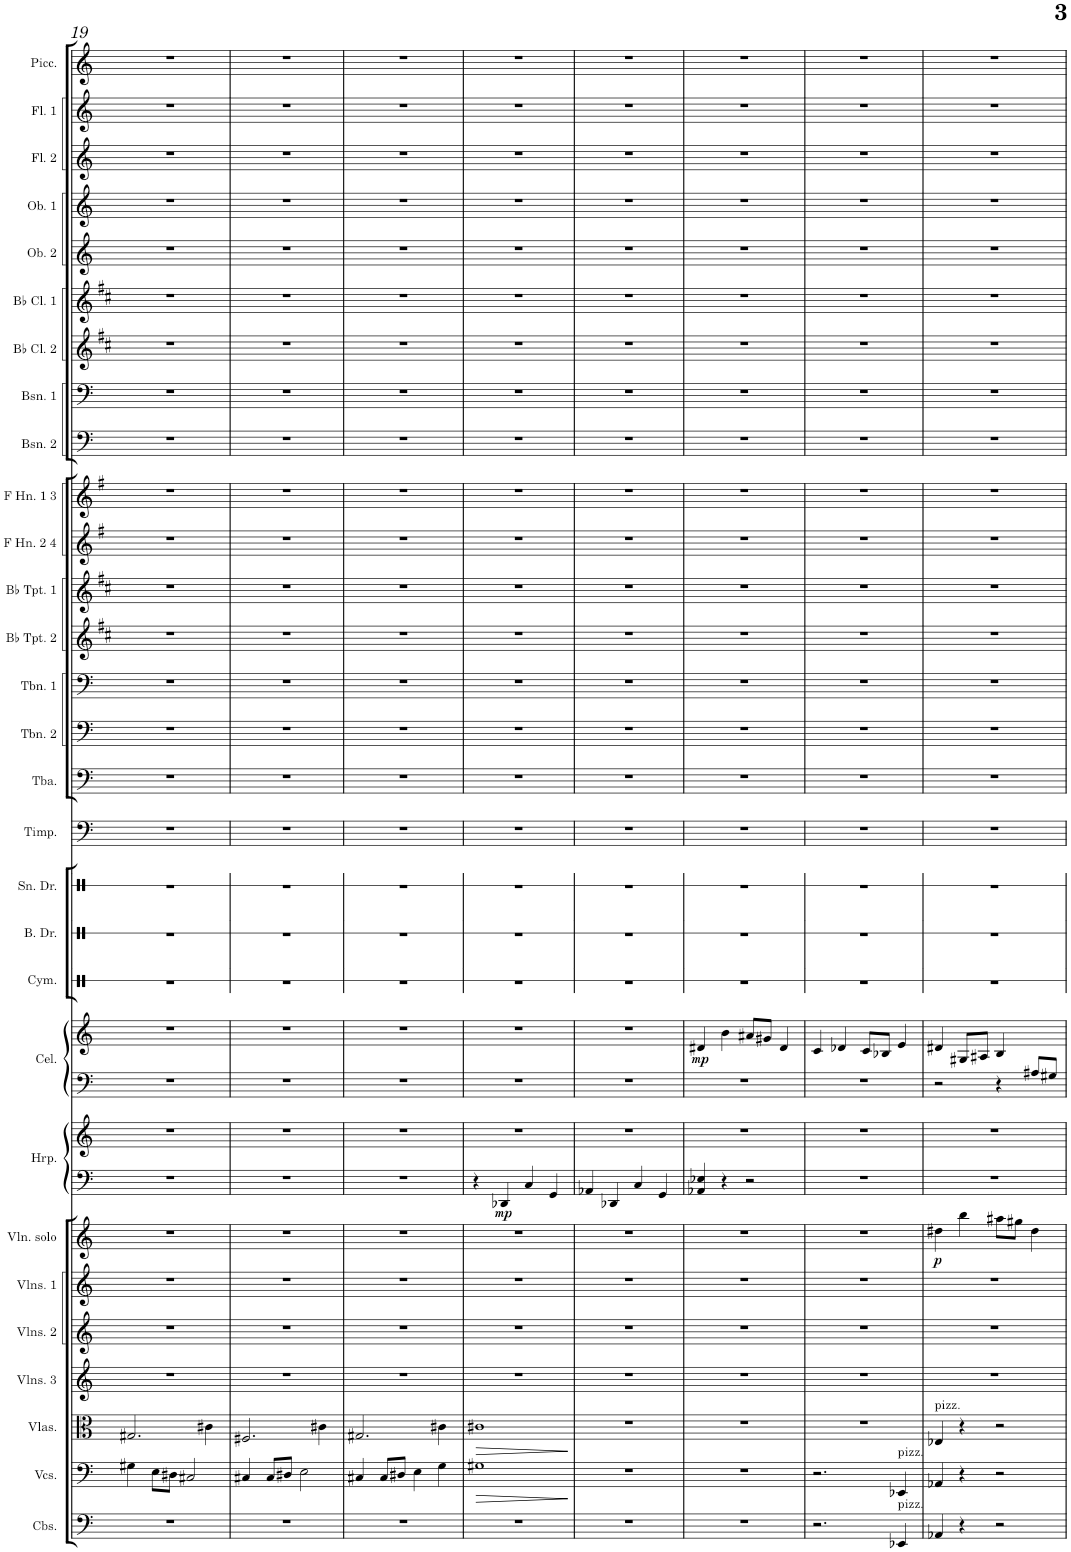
**kern	**kern	**dynam	**kern	**dynam	**kern	**kern	**kern	**kern	**dynam	**kern	**kern	**dynam	**kern	**kern	**dynam	**kern	**kern	**kern	**kern	**kern	**kern	**kern	**kern	**kern	**kern	**kern	**kern	**kern	**kern	**kern	**kern	**kern	**kern	**kern	**kern
*part29	*part28	*part28	*part27	*part27	*part26	*part25	*part24	*part23	*part23	*part22	*part22	*part22	*part21	*part21	*part21	*part20	*part19	*part18	*part17	*part16	*part15	*part14	*part13	*part12	*part11	*part10	*part9	*part8	*part7	*part6	*part5	*part4	*part3	*part2	*part1
*staff31	*staff30	*staff30	*staff29	*staff29	*staff28	*staff27	*staff26	*staff25	*staff25	*staff24	*staff23	*staff23/24	*staff22	*staff21	*staff21/22	*staff20	*staff19	*staff18	*staff17	*staff16	*staff15	*staff14	*staff13	*staff12	*staff11	*staff10	*staff9	*staff8	*staff7	*staff6	*staff5	*staff4	*staff3	*staff2	*staff1
*I"Contrabasses	*I"Violoncellos	*	*I"Violas	*	*I"Violins 3	*I"Violins 2	*I"Violins 1	*I"Violin solo	*	*I"Harp	*	*	*I"Celesta	*	*	*I"Cymbal	*I"Bass Drum	*I"Snare Drum	*I"Timpani	*I"Tuba	*I"Trombone 2	*I"Trombone 1	*I"Bb Trumpet 2	*I"Bb Trumpet 1	*I"F Horn 2 &amp; 4	*I"F Horn 1 &amp; 3	*I"Bassoon 2	*I"Bassoon 1	*I"Bb Clarinet 2	*I"Bb Clarinet 1	*I"Oboe 2	*I"Oboe 1	*I"Flute 2	*I"Flute 1	*I"Piccolo
*I'Cbs.	*I'Vcs.	*	*I'Vlas.	*	*I'Vlns. 3	*I'Vlns. 2	*I'Vlns. 1	*I'Vln. solo	*	*I'Hrp.	*	*	*I'Cel.	*	*	*I'Cym.	*I'B. Dr.	*I'Sn. Dr.	*I'Timp.	*I'Tba.	*I'Tbn. 2	*I'Tbn. 1	*I'Bb Tpt. 2	*I'Bb Tpt. 1	*I'F Hn. 2 4	*I'F Hn. 1 3	*I'Bsn. 2	*I'Bsn. 1	*I'Bb Cl. 2	*I'Bb Cl. 1	*I'Ob. 2	*I'Ob. 1	*I'Fl. 2	*I'Fl. 1	*I'Picc.
!!LO:PB:g=z
*clefF4	*clefF4	*	*clefC3	*	*clefG2	*clefG2	*clefG2	*clefG2	*	*clefF4	*clefG2	*	*clefF4	*clefG2	*	*clefX	*clefX	*clefX	*clefF4	*clefF4	*clefF4	*clefF4	*clefG2	*clefG2	*clefG2	*clefG2	*clefF4	*clefF4	*clefG2	*clefG2	*clefG2	*clefG2	*clefG2	*clefG2	*clefG2
*Trd7c12	*	*	*	*	*	*	*	*	*	*	*	*	*Trd-7c-12	*Trd-7c-12	*	*	*	*	*	*	*	*	*Trd1c2	*Trd1c2	*Trd4c7	*Trd4c7	*	*	*Trd1c2	*Trd1c2	*	*	*	*	*Trd-7c-12
*k[]	*k[]	*	*k[]	*	*k[]	*k[]	*k[]	*k[]	*	*k[]	*k[]	*	*k[]	*k[]	*	*k[]	*k[]	*k[]	*k[]	*k[]	*k[]	*k[]	*k[f#c#]	*k[f#c#]	*k[f#]	*k[f#]	*k[]	*k[]	*k[f#c#]	*k[f#c#]	*k[]	*k[]	*k[]	*k[]	*k[]
*M4/4	*M4/4	*	*M4/4	*	*M4/4	*M4/4	*M4/4	*M4/4	*	*M4/4	*M4/4	*	*M4/4	*M4/4	*	*M4/4	*M4/4	*M4/4	*M4/4	*M4/4	*M4/4	*M4/4	*M4/4	*M4/4	*M4/4	*M4/4	*M4/4	*M4/4	*M4/4	*M4/4	*M4/4	*M4/4	*M4/4	*M4/4	*M4/4
=19	=19	=19	=19	=19	=19	=19	=19	=19	=19	=19	=19	=19	=19	=19	=19	=19	=19	=19	=19	=19	=19	=19	=19	=19	=19	=19	=19	=19	=19	=19	=19	=19	=19	=19	=19
1r	4G#X\	.	2.G#X/	.	1r	1r	1r	1r	.	1r	1r	.	1r	1r	.	1r	1r	1r	1r	1r	1r	1r	1r	1r	1r	1r	1r	1r	1r	1r	1r	1r	1r	1r	1r
.	8E\L	.	.	.	.	.	.	.	.	.	.	.	.	.	.	.	.	.	.	.	.	.	.	.	.	.	.	.	.	.	.	.	.	.	.
.	8D#X\J	.	.	.	.	.	.	.	.	.	.	.	.	.	.	.	.	.	.	.	.	.	.	.	.	.	.	.	.	.	.	.	.	.	.
.	2C#X/	.	.	.	.	.	.	.	.	.	.	.	.	.	.	.	.	.	.	.	.	.	.	.	.	.	.	.	.	.	.	.	.	.	.
.	.	.	4c#X\	.	.	.	.	.	.	.	.	.	.	.	.	.	.	.	.	.	.	.	.	.	.	.	.	.	.	.	.	.	.	.	.
=20	=20	=20	=20	=20	=20	=20	=20	=20	=20	=20	=20	=20	=20	=20	=20	=20	=20	=20	=20	=20	=20	=20	=20	=20	=20	=20	=20	=20	=20	=20	=20	=20	=20	=20	=20
1r	4C#X/	.	2.F#X/	.	1r	1r	1r	1r	.	1r	1r	.	1r	1r	.	1r	1r	1r	1r	1r	1r	1r	1r	1r	1r	1r	1r	1r	1r	1r	1r	1r	1r	1r	1r
.	8C#/L	.	.	.	.	.	.	.	.	.	.	.	.	.	.	.	.	.	.	.	.	.	.	.	.	.	.	.	.	.	.	.	.	.	.
.	8D#X/J	.	.	.	.	.	.	.	.	.	.	.	.	.	.	.	.	.	.	.	.	.	.	.	.	.	.	.	.	.	.	.	.	.	.
.	2E\	.	.	.	.	.	.	.	.	.	.	.	.	.	.	.	.	.	.	.	.	.	.	.	.	.	.	.	.	.	.	.	.	.	.
.	.	.	4c#X\	.	.	.	.	.	.	.	.	.	.	.	.	.	.	.	.	.	.	.	.	.	.	.	.	.	.	.	.	.	.	.	.
=21	=21	=21	=21	=21	=21	=21	=21	=21	=21	=21	=21	=21	=21	=21	=21	=21	=21	=21	=21	=21	=21	=21	=21	=21	=21	=21	=21	=21	=21	=21	=21	=21	=21	=21	=21
1r	4C#X/	.	2.G#X/	.	1r	1r	1r	1r	.	1r	1r	.	1r	1r	.	1r	1r	1r	1r	1r	1r	1r	1r	1r	1r	1r	1r	1r	1r	1r	1r	1r	1r	1r	1r
.	8C#/L	.	.	.	.	.	.	.	.	.	.	.	.	.	.	.	.	.	.	.	.	.	.	.	.	.	.	.	.	.	.	.	.	.	.
.	8D#X/J	.	.	.	.	.	.	.	.	.	.	.	.	.	.	.	.	.	.	.	.	.	.	.	.	.	.	.	.	.	.	.	.	.	.
.	4E\	.	.	.	.	.	.	.	.	.	.	.	.	.	.	.	.	.	.	.	.	.	.	.	.	.	.	.	.	.	.	.	.	.	.
.	4G\	.	4c#X\	.	.	.	.	.	.	.	.	.	.	.	.	.	.	.	.	.	.	.	.	.	.	.	.	.	.	.	.	.	.	.	.
=22	=22	=22	=22	=22	=22	=22	=22	=22	=22	=22	=22	=22	=22	=22	=22	=22	=22	=22	=22	=22	=22	=22	=22	=22	=22	=22	=22	=22	=22	=22	=22	=22	=22	=22	=22
!	!	!LO:HP:b	!	!LO:HP:b	!	!	!	!	!	!	!	!	!	!	!	!	!	!	!	!	!	!	!	!	!	!	!	!	!	!	!	!	!	!	!
1r	1G#X	>	1c#X	>	1r	1r	1r	1r	.	4r	1r	.	1r	1r	.	1r	1r	1r	1r	1r	1r	1r	1r	1r	1r	1r	1r	1r	1r	1r	1r	1r	1r	1r	1r
!	!	!	!	!	!	!	!	!	!	!	!	!LO:DY:b=2	!	!	!	!	!	!	!	!	!	!	!	!	!	!	!	!	!	!	!	!	!	!	!
.	.	.	.	.	.	.	.	.	.	4DD-X/	.	mp	.	.	.	.	.	.	.	.	.	.	.	.	.	.	.	.	.	.	.	.	.	.	.
.	.	.	.	.	.	.	.	.	.	4C/	.	.	.	.	.	.	.	.	.	.	.	.	.	.	.	.	.	.	.	.	.	.	.	.	.
.	.	.	.	.	.	.	.	.	.	4GG/	.	.	.	.	.	.	.	.	.	.	.	.	.	.	.	.	.	.	.	.	.	.	.	.	.
.	.	]	.	]	.	.	.	.	.	.	.	.	.	.	.	.	.	.	.	.	.	.	.	.	.	.	.	.	.	.	.	.	.	.	.
=23	=23	=23	=23	=23	=23	=23	=23	=23	=23	=23	=23	=23	=23	=23	=23	=23	=23	=23	=23	=23	=23	=23	=23	=23	=23	=23	=23	=23	=23	=23	=23	=23	=23	=23	=23
1r	1r	.	1r	.	1r	1r	1r	1r	.	4AA-X/	1r	.	1r	1r	.	1r	1r	1r	1r	1r	1r	1r	1r	1r	1r	1r	1r	1r	1r	1r	1r	1r	1r	1r	1r
.	.	.	.	.	.	.	.	.	.	4DD-X/	.	.	.	.	.	.	.	.	.	.	.	.	.	.	.	.	.	.	.	.	.	.	.	.	.
.	.	.	.	.	.	.	.	.	.	4C/	.	.	.	.	.	.	.	.	.	.	.	.	.	.	.	.	.	.	.	.	.	.	.	.	.
.	.	.	.	.	.	.	.	.	.	4GG/	.	.	.	.	.	.	.	.	.	.	.	.	.	.	.	.	.	.	.	.	.	.	.	.	.
=24	=24	=24	=24	=24	=24	=24	=24	=24	=24	=24	=24	=24	=24	=24	=24	=24	=24	=24	=24	=24	=24	=24	=24	=24	=24	=24	=24	=24	=24	=24	=24	=24	=24	=24	=24
!	!	!	!	!	!	!	!	!	!	!	!	!	!	!	!LO:DY:b	!	!	!	!	!	!	!	!	!	!	!	!	!	!	!	!	!	!	!	!
1r	1r	.	1r	.	1r	1r	1r	1r	.	4AA-X/ 4E-X/	1r	.	1r	4d#X/	mp	1r	1r	1r	1r	1r	1r	1r	1r	1r	1r	1r	1r	1r	1r	1r	1r	1r	1r	1r	1r
.	.	.	.	.	.	.	.	.	.	4r	.	.	.	4b\	.	.	.	.	.	.	.	.	.	.	.	.	.	.	.	.	.	.	.	.	.
.	.	.	.	.	.	.	.	.	.	2r	.	.	.	8a#X/L	.	.	.	.	.	.	.	.	.	.	.	.	.	.	.	.	.	.	.	.	.
.	.	.	.	.	.	.	.	.	.	.	.	.	.	8g#X/J	.	.	.	.	.	.	.	.	.	.	.	.	.	.	.	.	.	.	.	.	.
.	.	.	.	.	.	.	.	.	.	.	.	.	.	4d#/	.	.	.	.	.	.	.	.	.	.	.	.	.	.	.	.	.	.	.	.	.
=25	=25	=25	=25	=25	=25	=25	=25	=25	=25	=25	=25	=25	=25	=25	=25	=25	=25	=25	=25	=25	=25	=25	=25	=25	=25	=25	=25	=25	=25	=25	=25	=25	=25	=25	=25
2.r	2.r	.	1r	.	1r	1r	1r	1r	.	1r	1r	.	1r	4c/	.	1r	1r	1r	1r	1r	1r	1r	1r	1r	1r	1r	1r	1r	1r	1r	1r	1r	1r	1r	1r
.	.	.	.	.	.	.	.	.	.	.	.	.	.	4d-X/	.	.	.	.	.	.	.	.	.	.	.	.	.	.	.	.	.	.	.	.	.
.	.	.	.	.	.	.	.	.	.	.	.	.	.	8c/L	.	.	.	.	.	.	.	.	.	.	.	.	.	.	.	.	.	.	.	.	.
.	.	.	.	.	.	.	.	.	.	.	.	.	.	8B-X/J	.	.	.	.	.	.	.	.	.	.	.	.	.	.	.	.	.	.	.	.	.
!	!LO:TX:a:t=pizz.	!	!	!	!	!	!	!	!	!	!	!	!	!	!	!	!	!	!	!	!	!	!	!	!	!	!	!	!	!	!	!	!	!	!
!LO:TX:a:t=pizz.	!	!	!	!	!	!	!	!	!	!	!	!	!	!	!	!	!	!	!	!	!	!	!	!	!	!	!	!	!	!	!	!	!	!	!
4EE-X/	4EE-X/	.	.	.	.	.	.	.	.	.	.	.	.	4e/	.	.	.	.	.	.	.	.	.	.	.	.	.	.	.	.	.	.	.	.	.
=26	=26	=26	=26	=26	=26	=26	=26	=26	=26	=26	=26	=26	=26	=26	=26	=26	=26	=26	=26	=26	=26	=26	=26	=26	=26	=26	=26	=26	=26	=26	=26	=26	=26	=26	=26
!	!	!	!LO:TX:a:t=pizz.	!	!	!	!	!	!	!	!	!	!	!	!	!	!	!	!	!	!	!	!	!	!	!	!	!	!	!	!	!	!	!	!
!	!	!	!	!	!	!	!	!	!LO:DY:b	!	!	!	!	!	!	!	!	!	!	!	!	!	!	!	!	!	!	!	!	!	!	!	!	!	!
4AA-X/	4AA-X/	.	4E-X/	.	1r	1r	1r	4dd#X\	p	1r	1r	.	2r	4d#X/	.	1r	1r	1r	1r	1r	1r	1r	1r	1r	1r	1r	1r	1r	1r	1r	1r	1r	1r	1r	1r
4r	4r	.	4r	.	.	.	.	4bb\	.	.	.	.	.	8G#X/L	.	.	.	.	.	.	.	.	.	.	.	.	.	.	.	.	.	.	.	.	.
.	.	.	.	.	.	.	.	.	.	.	.	.	.	8A#X/J	.	.	.	.	.	.	.	.	.	.	.	.	.	.	.	.	.	.	.	.	.
2r	2r	.	2r	.	.	.	.	8aa#X\L	.	.	.	.	4r	4B/	.	.	.	.	.	.	.	.	.	.	.	.	.	.	.	.	.	.	.	.	.
.	.	.	.	.	.	.	.	8gg#X\J	.	.	.	.	.	.	.	.	.	.	.	.	.	.	.	.	.	.	.	.	.	.	.	.	.	.	.
.	.	.	.	.	.	.	.	4dd#\	.	.	.	.	8A#X/L	4ryy	.	.	.	.	.	.	.	.	.	.	.	.	.	.	.	.	.	.	.	.	.
.	.	.	.	.	.	.	.	.	.	.	.	.	8G#X/J	.	.	.	.	.	.	.	.	.	.	.	.	.	.	.	.	.	.	.	.	.	.
=	=	=	=	=	=	=	=	=	=	=	=	=	=	=	=	=	=	=	=	=	=	=	=	=	=	=	=	=	=	=	=	=	=	=	=
*-	*-	*-	*-	*-	*-	*-	*-	*-	*-	*-	*-	*-	*-	*-	*-	*-	*-	*-	*-	*-	*-	*-	*-	*-	*-	*-	*-	*-	*-	*-	*-	*-	*-	*-	*-
